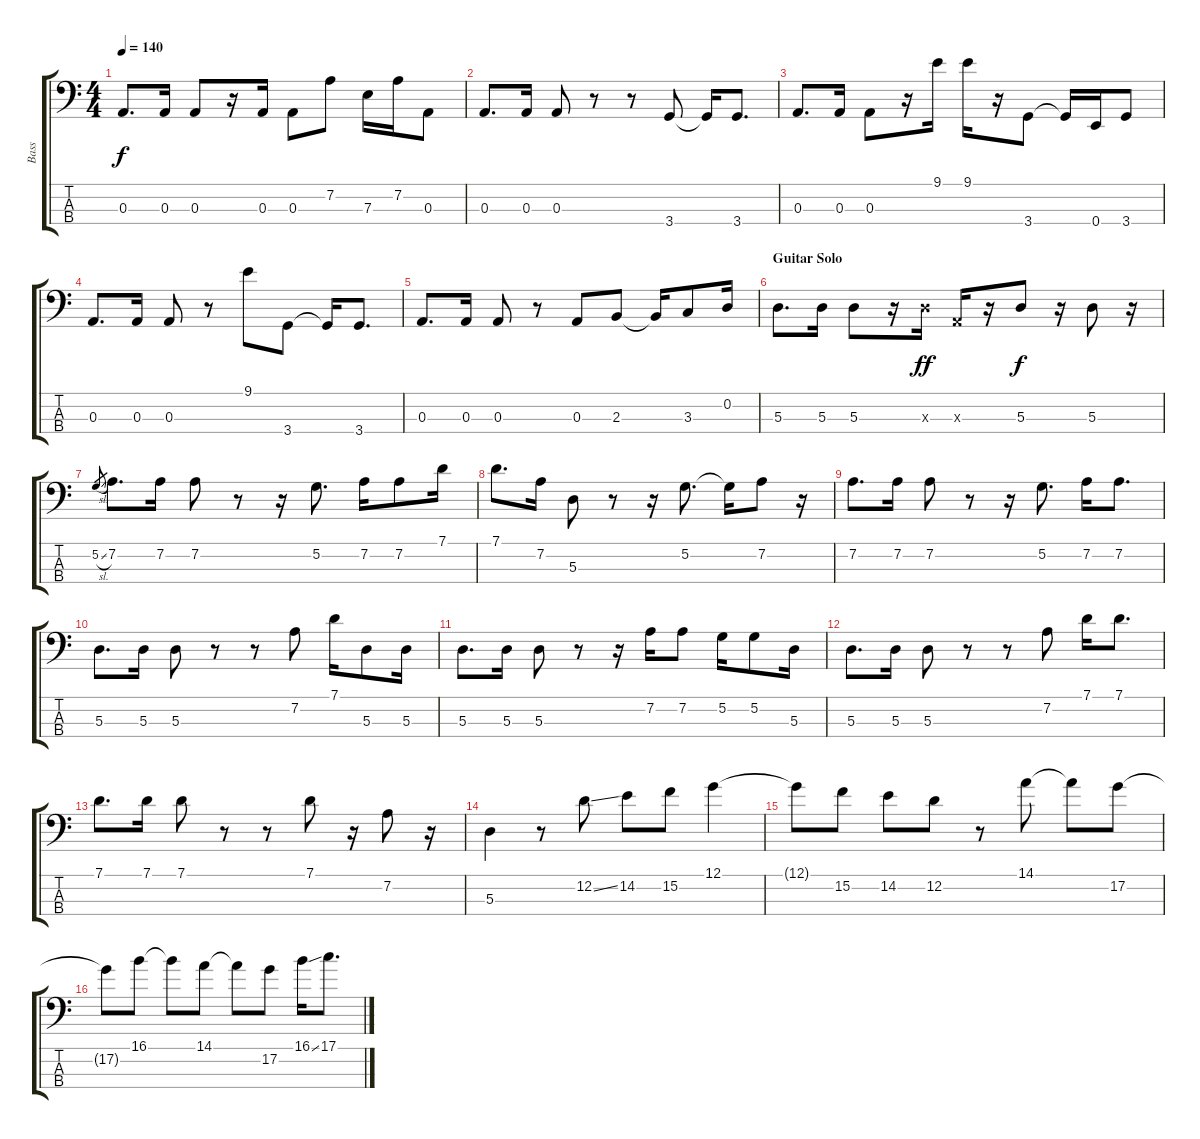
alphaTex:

\track ("Bass" "Bass") {instrument electricbassfinger}
\staff {score tabs}
\tuning (G2 D2 A1 E1) {hide}
\ts (4 4)
\tempo 140
\clef f4
\ks c
0.3.8{d dy f} 0.3.16 0.3.8 r.16 0.3.16 0.3.8 7.2.8 7.3.16 7.2.16 0.3.8 |
0.3.8{d} 0.3.16 0.3.8 r.8 r.8 3.4.8 3.4{t}.16 3.4.8{d} |
0.3.8{d} 0.3.16 0.3.8 r.16 9.1.16 9.1.16 r.16 3.4.8 3.4{t}.16 0.4.16 3.4.8 |
0.3.8{d} 0.3.16 0.3.8 r.8 9.1.8 3.4.8 3.4{t}.16 3.4.8{d} |
0.3.8{d} 0.3.16 0.3.8 r.8 0.3.8 2.3.8 2.3{t}.16 3.3.8 0.2.16 |
\section ("" "Guitar Solo")
5.3.8{d} 5.3.16 5.3.8 r.16 5.3{x}.16{dy ff} 0.3{x}.16 r.16 5.3.8{dy f} r.16 5.3.8 r.16 |
5.2{sl}.8{gr} 7.2.8{d} 7.2.16 7.2.8 r.8 r.16 5.2.8{d} 7.2.16 7.2.8 7.1.16 |
7.1.8{d} 7.2.16 5.3.8 r.8 r.16 5.2.8{d} 5.2{t}.16 7.2.8 r.16 |
7.2.8{d} 7.2.16 7.2.8 r.8 r.16 5.2.8{d} 7.2.16 7.2.8{d} |
5.3.8{d} 5.3.16 5.3.8 r.8 r.8 7.2.8 7.1.16 5.3.8 5.3.16 |
5.3.8{d} 5.3.16 5.3.8 r.8 r.16 7.2.16 7.2.8 5.2.16 5.2.8 5.3.16 |
5.3.8{d} 5.3.16 5.3.8 r.8 r.8 7.2.8 7.1.16 7.1.8{d} |
7.1.8{d} 7.1.16 7.1.8 r.8 r.8 7.1.8 r.16 7.2.8 r.16 |
5.3.4 r.8 12.2{ss}.8 14.2.8 15.2.8 12.1.4 |
12.1{t}.8 15.2.8 14.2.8 12.2.8 r.8 14.1.8 14.1{t}.8 17.2.8 |
17.2{t}.8 16.1.8 16.1{t}.8 14.1.8 14.1{t}.8 17.2.8 16.1{ss}.16 17.1.8{d}
